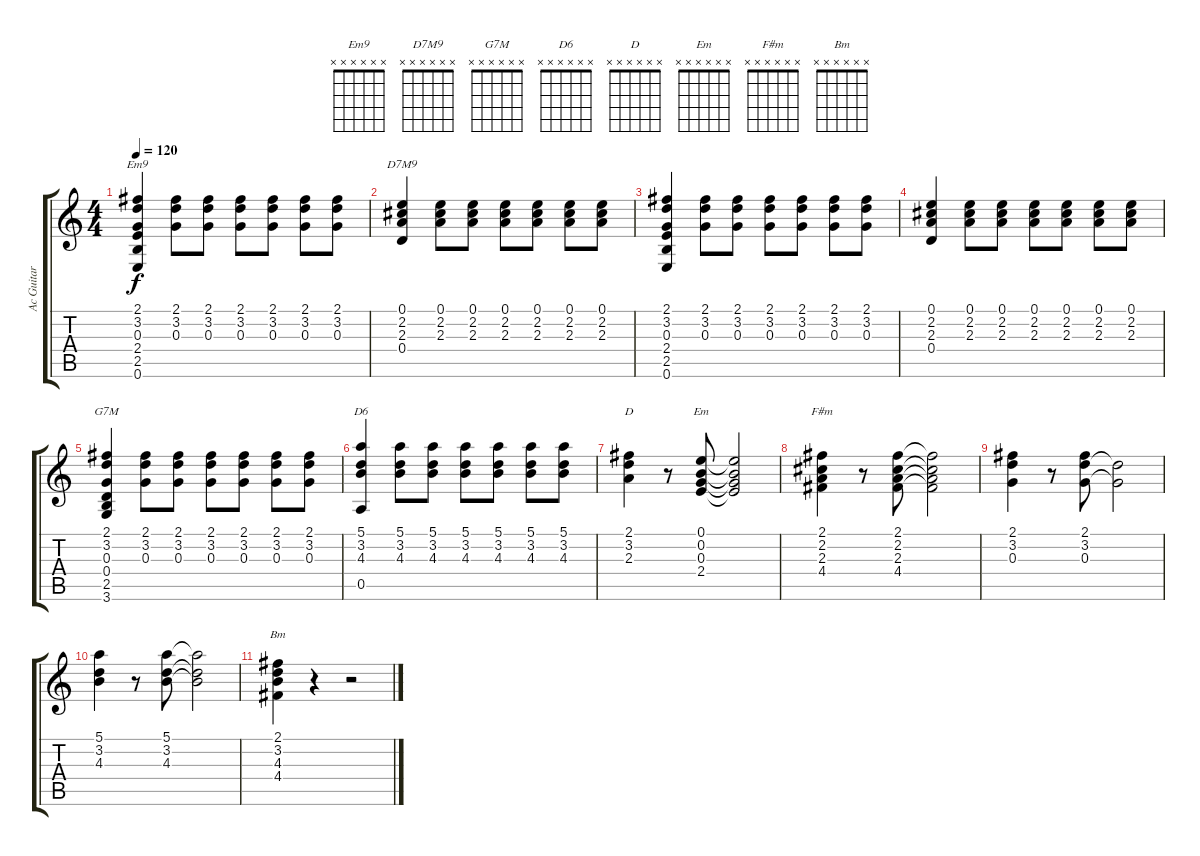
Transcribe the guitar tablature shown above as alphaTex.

\track ("Ac Guitar" "Ac Guitar") {instrument acousticguitarsteel}
\staff {score tabs}
\tuning (E4 B3 G3 D3 A2 E2) {hide}
\chord ("Em9" x x x x x x) {firstfret 0}
\chord ("D7M9" x x x x x x) {firstfret 0}
\chord ("G7M" x x x x x x) {firstfret 0}
\chord ("D6" x x x x x x) {firstfret 0}
\chord ("D" x x x x x x) {firstfret 0}
\chord ("Em" x x x x x x) {firstfret 0}
\chord ("F#m" x x x x x x) {firstfret 0}
\chord ("Bm" x x x x x x) {firstfret 0}
\ts (4 4)
\tempo 120
\clef g2
\ks c
(2.1 3.2 0.3 2.4 2.5 0.6).4{ch "Em9" dy f} (2.1 3.2 0.3).8 (2.1 3.2 0.3).8 (2.1 3.2 0.3).8 (2.1 3.2 0.3).8 (2.1 3.2 0.3).8 (2.1 3.2 0.3).8 |
(0.1 2.2 2.3 0.4).4{ch "D7M9"} (0.1 2.2 2.3).8 (0.1 2.2 2.3).8 (0.1 2.2 2.3).8 (0.1 2.2 2.3).8 (0.1 2.2 2.3).8 (0.1 2.2 2.3).8 |
(2.1 3.2 0.3 2.4 2.5 0.6).4 (2.1 3.2 0.3).8 (2.1 3.2 0.3).8 (2.1 3.2 0.3).8 (2.1 3.2 0.3).8 (2.1 3.2 0.3).8 (2.1 3.2 0.3).8 |
(0.1 2.2 2.3 0.4).4 (0.1 2.2 2.3).8 (0.1 2.2 2.3).8 (0.1 2.2 2.3).8 (0.1 2.2 2.3).8 (0.1 2.2 2.3).8 (0.1 2.2 2.3).8 |
(2.1 3.2 0.3 0.4 2.5 3.6).4{ch "G7M"} (2.1 3.2 0.3).8 (2.1 3.2 0.3).8 (2.1 3.2 0.3).8 (2.1 3.2 0.3).8 (2.1 3.2 0.3).8 (2.1 3.2 0.3).8 |
(5.1 3.2 4.3 0.5).4{ch "D6"} (5.1 3.2 4.3).8 (5.1 3.2 4.3).8 (5.1 3.2 4.3).8 (5.1 3.2 4.3).8 (5.1 3.2 4.3).8 (5.1 3.2 4.3).8 |
(2.1 3.2 2.3).4{ch "D"} r.8 (0.1 0.2 0.3 2.4).8{ch "Em"} (0.1{t} 0.2{t} 0.3{t} 2.4{t}).2 |
(2.1 2.2 2.3 4.4).4{ch "F#m"} r.8 (2.1 2.2 2.3 4.4).8 (2.1{t} 2.2{t} 2.3{t} 4.4{t}).2 |
(2.1 3.2 0.3).4 r.8 (2.1 3.2 0.3).8 (3.2{t} 0.3{t}).2 |
(5.1 3.2 4.3).4 r.8 (5.1 3.2 4.3).8 (5.1{t} 3.2{t} 4.3{t}).2 |
(2.1 3.2 4.3 4.4).4{ch "Bm"} r.4 r.2
